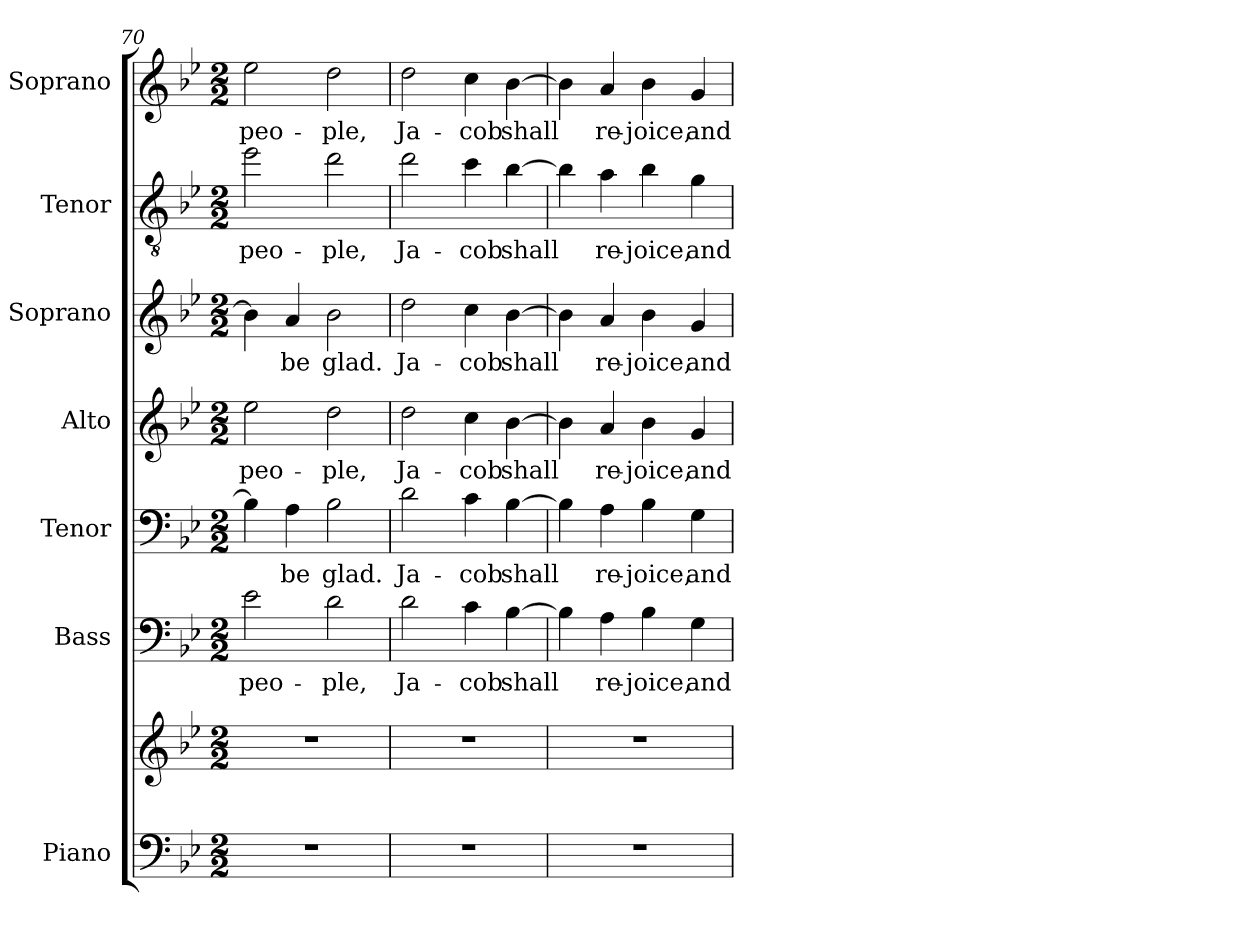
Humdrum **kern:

**kern	**kern	**kern	**text	**kern	**text	**kern	**text	**kern	**text	**kern	**text	**kern	**text
*part7	*part7	*part6	*part6	*part5	*part5	*part4	*part4	*part3	*part3	*part2	*part2	*part1	*part1
*staff8	*staff7	*staff6	*staff6	*staff5	*staff5	*staff4	*staff4	*staff3	*staff3	*staff2	*staff2	*staff1	*staff1
*I"Piano	*	*I"Bass	*	*I"Tenor	*	*I"Alto	*	*I"Soprano	*	*I"Tenor	*	*I"Soprano	*
*I'Pno.	*	*I'B.	*	*I'T.	*	*I'A.	*	*I'S.	*	*I'T.	*	*I'S.	*
*clefF4	*clefG2	*clefF4	*	*clefF4	*	*clefG2	*	*clefG2	*	*clefGv2	*	*clefG2	*
*	*	*	*	*	*	*	*	*	*	*ITrd7c12	*	*	*
*k[b-e-]	*k[b-e-]	*k[b-e-]	*	*k[b-e-]	*	*k[b-e-]	*	*k[b-e-]	*	*k[b-e-]	*	*k[b-e-]	*
*g:	*g:	*g:	*	*g:	*	*g:	*	*g:	*	*g:	*	*g:	*
*M2/2	*M2/2	*M2/2	*	*M2/2	*	*M2/2	*	*M2/2	*	*M2/2	*	*M2/2	*
=70	=70	=70	=70	=70	=70	=70	=70	=70	=70	=70	=70	=70	=70
!	!	!	!LO:LY:b:color=#000000	!	!	!	!	!	!	!	!	!	!
!	!	!	!	!	!	!	!LO:LY:b:color=#000000	!	!	!	!	!	!
!	!	!	!	!	!	!	!	!	!	!	!LO:LY:b:color=#000000	!	!
!	!	!	!	!	!	!	!	!	!	!	!	!	!LO:LY:b:color=#000000
1r	1r	2e-i\	peo-	4B-i\]	.	2ee-i\	peo-	4b-i\]	.	2e-i\	peo-	2ee-i\	peo-
!	!	!	!	!	!LO:LY:b:color=#000000	!	!	!	!	!	!	!	!
!	!	!	!	!	!	!	!	!	!LO:LY:b:color=#000000	!	!	!	!
.	.	.	.	4Ai\	be	.	.	4ai/	be	.	.	.	.
!	!	!	!LO:LY:b:color=#000000	!	!	!	!	!	!	!	!	!	!
!	!	!	!	!	!LO:LY:b:color=#000000	!	!	!	!	!	!	!	!
!	!	!	!	!	!	!	!LO:LY:b:color=#000000	!	!	!	!	!	!
!	!	!	!	!	!	!	!	!	!LO:LY:b:color=#000000	!	!	!	!
!	!	!	!	!	!	!	!	!	!	!	!LO:LY:b:color=#000000	!	!
!	!	!	!	!	!	!	!	!	!	!	!	!	!LO:LY:b:color=#000000
.	.	2di\	-ple,	2B-i\	glad.	2ddi\	-ple,	2b-i\	glad.	2di\	-ple,	2ddi\	-ple,
!!LO:PB:g=z
=71	=71	=71	=71	=71	=71	=71	=71	=71	=71	=71	=71	=71	=71
!	!	!	!LO:LY:b:color=#000000	!	!	!	!	!	!	!	!	!	!
!	!	!	!	!	!LO:LY:b:color=#000000	!	!	!	!	!	!	!	!
!	!	!	!	!	!	!	!LO:LY:b:color=#000000	!	!	!	!	!	!
!	!	!	!	!	!	!	!	!	!LO:LY:b:color=#000000	!	!	!	!
!	!	!	!	!	!	!	!	!	!	!	!LO:LY:b:color=#000000	!	!
!	!	!	!	!	!	!	!	!	!	!	!	!	!LO:LY:b:color=#000000
1r	1r	2di\	Ja-	2di\	Ja-	2ddi\	Ja-	2ddi\	Ja-	2di\	Ja-	2ddi\	Ja-
!	!	!	!LO:LY:b:color=#000000	!	!	!	!	!	!	!	!	!	!
!	!	!	!	!	!LO:LY:b:color=#000000	!	!	!	!	!	!	!	!
!	!	!	!	!	!	!	!LO:LY:b:color=#000000	!	!	!	!	!	!
!	!	!	!	!	!	!	!	!	!LO:LY:b:color=#000000	!	!	!	!
!	!	!	!	!	!	!	!	!	!	!	!LO:LY:b:color=#000000	!	!
!	!	!	!	!	!	!	!	!	!	!	!	!	!LO:LY:b:color=#000000
.	.	4ci\	-cob	4ci\	-cob	4cci\	-cob	4cci\	-cob	4ci\	-cob	4cci\	-cob
!	!	!	!LO:LY:b:color=#000000	!	!	!	!	!	!	!	!	!	!
!	!	!	!	!	!LO:LY:b:color=#000000	!	!	!	!	!	!	!	!
!	!	!	!	!	!	!	!LO:LY:b:color=#000000	!	!	!	!	!	!
!	!	!	!	!	!	!	!	!	!LO:LY:b:color=#000000	!	!	!	!
!	!	!	!	!	!	!	!	!	!	!	!LO:LY:b:color=#000000	!	!
!	!	!	!	!	!	!	!	!	!	!	!	!	!LO:LY:b:color=#000000
.	.	[>4B-i\	shall	[>4B-i\	shall	[>4b-i\	shall	[>4b-i\	shall	[>4B-i\	shall	[>4b-i\	shall
=72	=72	=72	=72	=72	=72	=72	=72	=72	=72	=72	=72	=72	=72
1r	1r	4B-i\]	.	4B-i\]	.	4b-i\]	.	4b-i\]	.	4B-i\]	.	4b-i\]	.
!	!	!	!LO:LY:b:color=#000000	!	!	!	!	!	!	!	!	!	!
!	!	!	!	!	!LO:LY:b:color=#000000	!	!	!	!	!	!	!	!
!	!	!	!	!	!	!	!LO:LY:b:color=#000000	!	!	!	!	!	!
!	!	!	!	!	!	!	!	!	!LO:LY:b:color=#000000	!	!	!	!
!	!	!	!	!	!	!	!	!	!	!	!LO:LY:b:color=#000000	!	!
!	!	!	!	!	!	!	!	!	!	!	!	!	!LO:LY:b:color=#000000
.	.	4Ai\	re-	4Ai\	re-	4ai/	re-	4ai/	re-	4Ai\	re-	4ai/	re-
!	!	!	!LO:LY:b:color=#000000	!	!	!	!	!	!	!	!	!	!
!	!	!	!	!	!LO:LY:b:color=#000000	!	!	!	!	!	!	!	!
!	!	!	!	!	!	!	!LO:LY:b:color=#000000	!	!	!	!	!	!
!	!	!	!	!	!	!	!	!	!LO:LY:b:color=#000000	!	!	!	!
!	!	!	!	!	!	!	!	!	!	!	!LO:LY:b:color=#000000	!	!
!	!	!	!	!	!	!	!	!	!	!	!	!	!LO:LY:b:color=#000000
.	.	4B-i\	-joice,	4B-i\	-joice,	4b-i\	-joice,	4b-i\	-joice,	4B-i\	-joice,	4b-i\	-joice,
!	!	!	!LO:LY:b:color=#000000	!	!	!	!	!	!	!	!	!	!
!	!	!	!	!	!LO:LY:b:color=#000000	!	!	!	!	!	!	!	!
!	!	!	!	!	!	!	!LO:LY:b:color=#000000	!	!	!	!	!	!
!	!	!	!	!	!	!	!	!	!LO:LY:b:color=#000000	!	!	!	!
!	!	!	!	!	!	!	!	!	!	!	!LO:LY:b:color=#000000	!	!
!	!	!	!	!	!	!	!	!	!	!	!	!	!LO:LY:b:color=#000000
.	.	4Gi\	and	4Gi\	and	4gi/	and	4gi/	and	4Gi\	and	4gi/	and
=	=	=	=	=	=	=	=	=	=	=	=	=	=
*-	*-	*-	*-	*-	*-	*-	*-	*-	*-	*-	*-	*-	*-
